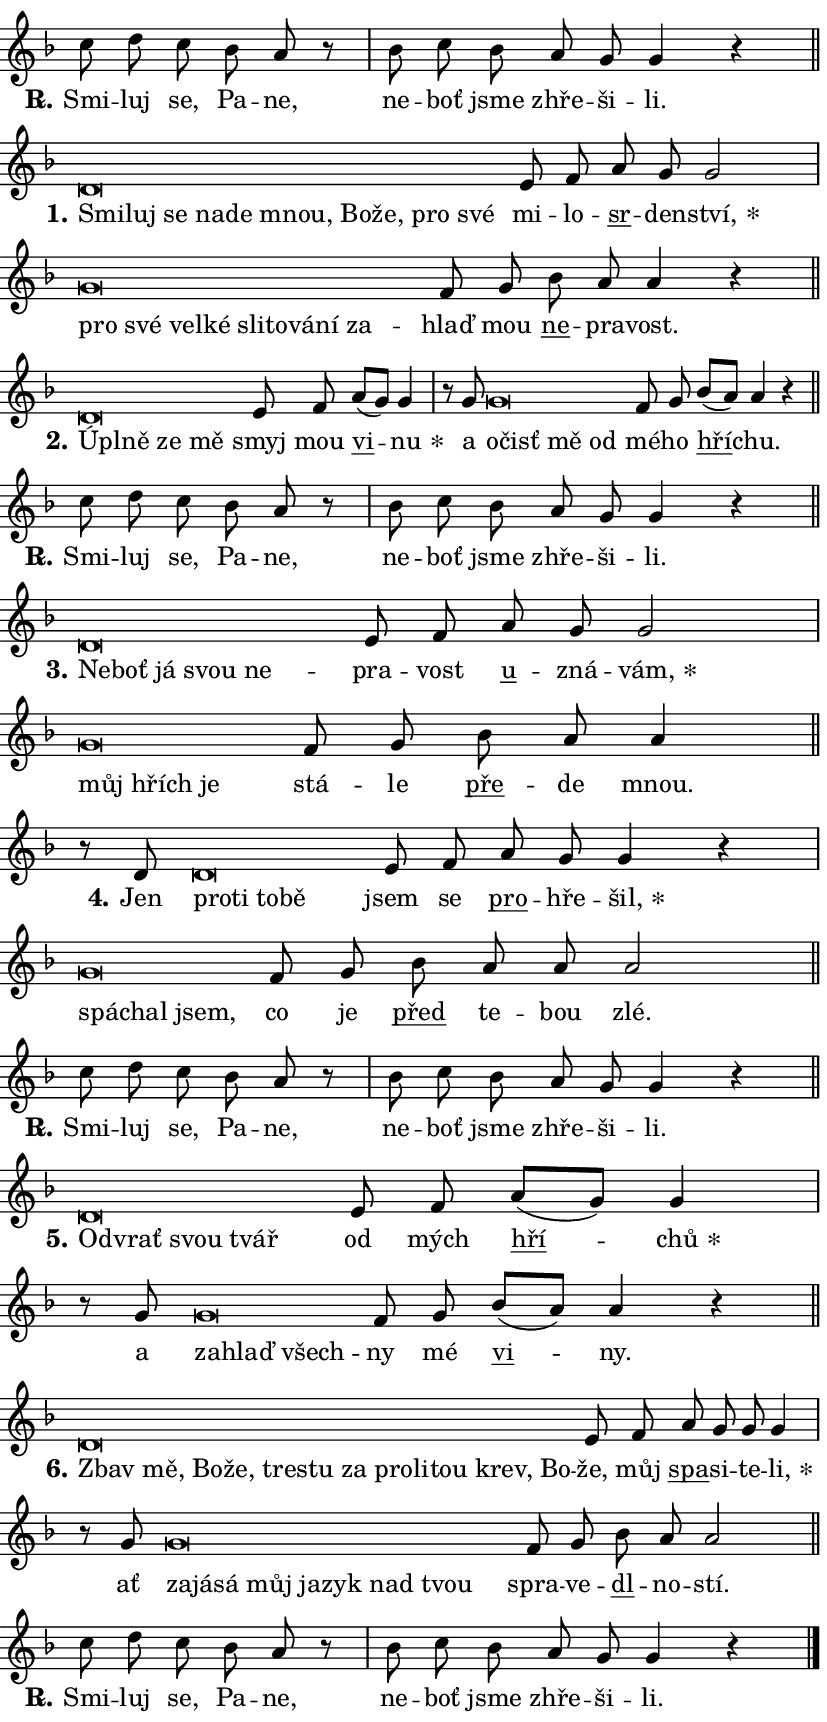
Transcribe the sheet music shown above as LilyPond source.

\version "2.24.0"
\header { tagline = "" }
\paper {
  indent = 0\cm
  top-margin = 0\cm
  right-margin = 0.13\cm % to fit lyric hyphens
  bottom-margin = 0\cm
  left-margin = 0\cm
  paper-width = 14\cm
  page-breaking = #ly:one-page-breaking
  system-system-spacing.basic-distance = #11
  score-system-spacing.basic-distance = #11
  ragged-last = ##f
}


%% Author: Thomas Morley
%% https://lists.gnu.org/archive/html/lilypond-user/2020-05/msg00002.html
#(define (line-position grob)
"Returns position of @var[grob} in current system:
   @code{'start}, if at first time-step
   @code{'end}, if at last time-step
   @code{'middle} otherwise
"
  (let* ((col (ly:item-get-column grob))
         (ln (ly:grob-object col 'left-neighbor))
         (rn (ly:grob-object col 'right-neighbor))
         (col-to-check-left (if (ly:grob? ln) ln col))
         (col-to-check-right (if (ly:grob? rn) rn col))
         (break-dir-left
           (and
             (ly:grob-property col-to-check-left 'non-musical #f)
             (ly:item-break-dir col-to-check-left)))
         (break-dir-right
           (and
             (ly:grob-property col-to-check-right 'non-musical #f)
             (ly:item-break-dir col-to-check-right))))
        (cond ((eqv? 1 break-dir-left) 'start)
              ((eqv? -1 break-dir-right) 'end)
              (else 'middle))))

#(define (tranparent-at-line-position vctor)
  (lambda (grob)
  "Relying on @code{line-position} select the relevant enry from @var{vctor}.
Used to determine transparency,"
    (case (line-position grob)
      ((end) (not (vector-ref vctor 0)))
      ((middle) (not (vector-ref vctor 1)))
      ((start) (not (vector-ref vctor 2))))))

noteHeadBreakVisibility =
#(define-music-function (break-visibility)(vector?)
"Makes @code{NoteHead}s transparent relying on @var{break-visibility}"
#{
  \override NoteHead.transparent =
    #(tranparent-at-line-position break-visibility)
#})

#(define delete-ledgers-for-transparent-note-heads
  (lambda (grob)
    "Reads whether a @code{NoteHead} is transparent.
If so this @code{NoteHead} is removed from @code{'note-heads} from
@var{grob}, which is supposed to be @code{LedgerLineSpanner}.
As a result ledgers are not printed for this @code{NoteHead}"
    (let* ((nhds-array (ly:grob-object grob 'note-heads))
           (nhds-list
             (if (ly:grob-array? nhds-array)
                 (ly:grob-array->list nhds-array)
                 '()))
           ;; Relies on the transparent-property being done before
           ;; Staff.LedgerLineSpanner.after-line-breaking is executed.
           ;; This is fragile ...
           (to-keep
             (remove
               (lambda (nhd)
                 (ly:grob-property nhd 'transparent #f))
               nhds-list)))
      ;; TODO find a better method to iterate over grob-arrays, similiar
      ;; to filter/remove etc for lists
      ;; For now rebuilt from scratch
      (set! (ly:grob-object grob 'note-heads)  '())
      (for-each
        (lambda (nhd)
          (ly:pointer-group-interface::add-grob grob 'note-heads nhd))
        to-keep))))

squashNotes = {
  \override NoteHead.X-extent = #'(-0.2 . 0.2)
  \override NoteHead.Y-extent = #'(-0.75 . 0)
  \override NoteHead.stencil =
    #(lambda (grob)
       (let ((pos (ly:grob-property grob 'staff-position)))
         (begin
           (if (< pos -7) (display "ERROR: Lower brevis then expected\n") (display ""))
           (if (<= pos -6) ly:text-interface::print ly:note-head::print))))
}
unSquashNotes = {
  \revert NoteHead.X-extent
  \revert NoteHead.Y-extent
  \revert NoteHead.stencil
}

hideNotes = \noteHeadBreakVisibility #begin-of-line-visible
unHideNotes = \noteHeadBreakVisibility #all-visible

% work-around for resetting accidentals
% https://lilypond.org/doc/v2.23/Documentation/notation/displaying-rhythms#unmetered-music
cadenzaMeasure = {
  \cadenzaOff
  \partial 1024 s1024
  \cadenzaOn
}

#(define-markup-command (accent layout props text) (markup?)
  "Underline accented syllable"
  (interpret-markup layout props
    #{\markup \override #'(offset . 4.3) \underline { #text }#}))

responsum = \markup \concat {
  "R" \hspace #-1.05 \path #0.1 #'((moveto 0 0.07) (lineto 0.9 0.8)) \hspace #0.05 "."
}

spaceSize = #0.6828661417322834 % exact space size for TeX Gyre Schola

\layout {
  \context {
    \Staff
    \remove "Time_signature_engraver"
    \override LedgerLineSpanner.after-line-breaking = #delete-ledgers-for-transparent-note-heads
  }
  \context {
    \Lyrics {
      \override LyricSpace.minimum-distance = \spaceSize
      \override LyricText.font-name = #"TeX Gyre Schola"
      \override LyricText.font-size = 1
      \override StanzaNumber.font-name = #"TeX Gyre Schola Bold"
      \override StanzaNumber.font-size = 1
    }
  }
  \context {
    \Score 
    \override NoteHead.text =
      #(lambda (grob) 
        (let ((pos (ly:grob-property grob 'staff-position)))
          #{\markup {
            \combine
              \halign #-0.55 \raise #(if (= pos -6) 0 0.5) \override #'(thickness . 2) \draw-line #'(3.2 . 0)
              \musicglyph "noteheads.sM1"
          }#}))
  }
}

% magnetic-lyrics.ily
%
%   written by
%     Jean Abou Samra <jean@abou-samra.fr>
%     Werner Lemberg <wl@gnu.org>
%
%   adapted by
%     Jiri Hon <jiri.hon@gmail.com>
%
% Version 2022-Apr-15

% https://www.mail-archive.com/lilypond-user@gnu.org/msg149350.html

#(define (Left_hyphen_pointer_engraver context)
   "Collect syllable-hyphen-syllable occurrences in lyrics and store
them in properties.  This engraver only looks to the left.  For
example, if the lyrics input is @code{foo -- bar}, it does the
following.

@itemize @bullet
@item
Set the @code{text} property of the @code{LyricHyphen} grob between
@q{foo} and @q{bar} to @code{foo}.

@item
Set the @code{left-hyphen} property of the @code{LyricText} grob with
text @q{foo} to the @code{LyricHyphen} grob between @q{foo} and
@q{bar}.
@end itemize

Use this auxiliary engraver in combination with the
@code{lyric-@/text::@/apply-@/magnetic-@/offset!} hook."
   (let ((hyphen #f)
         (text #f))
     (make-engraver
      (acknowledgers
       ((lyric-syllable-interface engraver grob source-engraver)
        (set! text grob)))
      (end-acknowledgers
       ((lyric-hyphen-interface engraver grob source-engraver)
        ;(when (not (grob::has-interface grob 'lyric-space-interface))
          (set! hyphen grob)));)
      ((stop-translation-timestep engraver)
       (when (and text hyphen)
         (ly:grob-set-object! text 'left-hyphen hyphen))
       (set! text #f)
       (set! hyphen #f)))))

#(define (lyric-text::apply-magnetic-offset! grob)
   "If the space between two syllables is less than the value in
property @code{LyricText@/.details@/.squash-threshold}, move the right
syllable to the left so that it gets concatenated with the left
syllable.

Use this function as a hook for
@code{LyricText@/.after-@/line-@/breaking} if the
@code{Left_@/hyphen_@/pointer_@/engraver} is active."
   (let ((hyphen (ly:grob-object grob 'left-hyphen #f)))
     (when hyphen
       (let ((left-text (ly:spanner-bound hyphen LEFT)))
         (when (grob::has-interface left-text 'lyric-syllable-interface)
           (let* ((common (ly:grob-common-refpoint grob left-text X))
                  (this-x-ext (ly:grob-extent grob common X))
                  (left-x-ext
                   (begin
                     ;; Trigger magnetism for left-text.
                     (ly:grob-property left-text 'after-line-breaking)
                     (ly:grob-extent left-text common X)))
                  ;; `delta` is the gap width between two syllables.
                  (delta (- (interval-start this-x-ext)
                            (interval-end left-x-ext)))
                  (details (ly:grob-property grob 'details))
                  (threshold (assoc-get 'squash-threshold details 0.2)))
             (when (< delta threshold)
               (let* (;; We have to manipulate the input text so that
                      ;; ligatures crossing syllable boundaries are not
                      ;; disabled.  For languages based on the Latin
                      ;; script this is essentially a beautification.
                      ;; However, for non-Western scripts it can be a
                      ;; necessity.
                      (lt (ly:grob-property left-text 'text))
                      (rt (ly:grob-property grob 'text))
                      (is-space (grob::has-interface hyphen 'lyric-space-interface))
                      (space (if is-space " " ""))
                      (extra-delta (if is-space spaceSize 0))
                      ;; Append new syllable.
                      (ltrt-space (if (and (string? lt) (string? rt))
                                (string-append lt space rt)
                                (make-concat-markup (list lt space rt))))
                      ;; Right-align `ltrt` to the right side.
                      (ltrt-space-markup (grob-interpret-markup
                               grob
                               (make-translate-markup
                                (cons (interval-length this-x-ext) 0)
                                (make-right-align-markup ltrt-space)))))
                 (begin
                   ;; Don't print `left-text`.
                   (ly:grob-set-property! left-text 'stencil #f)
                   ;; Set text and stencil (which holds all collected
                   ;; syllables so far) and shift it to the left.
                   (ly:grob-set-property! grob 'text ltrt-space)
                   (ly:grob-set-property! grob 'stencil ltrt-space-markup)
                   (ly:grob-translate-axis! grob (- (- delta extra-delta)) X))))))))))


#(define (lyric-hyphen::displace-bounds-first grob)
   ;; Make very sure this callback isn't triggered too early.
   (let ((left (ly:spanner-bound grob LEFT))
         (right (ly:spanner-bound grob RIGHT)))
     (ly:grob-property left 'after-line-breaking)
     (ly:grob-property right 'after-line-breaking)
     (ly:lyric-hyphen::print grob)))

squashThreshold = #0.4

\layout {
  \context {
    \Lyrics
    \consists #Left_hyphen_pointer_engraver
    \override LyricText.after-line-breaking =
      #lyric-text::apply-magnetic-offset!
    \override LyricHyphen.stencil = #lyric-hyphen::displace-bounds-first
    \override LyricText.details.squash-threshold = \squashThreshold
    \override LyricHyphen.minimum-distance = 0
    \override LyricHyphen.minimum-length = \squashThreshold
  }
}

squashText = \override LyricText.details.squash-threshold = 9999
unSquashText = \override LyricText.details.squash-threshold = \squashThreshold

leftText = \override LyricText.self-alignment-X = #LEFT
unLeftText = \revert LyricText.self-alignment-X

starOffset = #(lambda (grob) 
                (let ((x_offset (ly:self-alignment-interface::aligned-on-x-parent grob)))
                  (if (= x_offset 0) 0 (+ x_offset 1.2))))

star = #(define-music-function (syllable)(string?)
"Append star separator at the end of a syllable"
#{
  \once \override LyricText.X-offset = #starOffset
  \lyricmode { \markup {
    #syllable
    \override #'((font-name . "TeX Gyre Schola Bold")) \hspace #0.2 \lower #0.65 \larger "*"
  } }
#})

starAccent = #(define-music-function (syllable)(string?)
"Append star separator at the end of a syllable and make accent"
#{
  \once \override LyricText.X-offset = #starOffset
  \lyricmode { \markup {
    \accent #syllable
    \override #'((font-name . "TeX Gyre Schola Bold")) \hspace #0.2 \lower #0.65 \larger "*"
  } }
#})

breath = #(define-music-function (syllable)(string?)
"Append breathing indicator at the end of a syllable"
#{
  \lyricmode { \markup { #syllable "+" } }
#})

optionalBreath = #(define-music-function (syllable)(string?)
"Append optional breathing indicator at the end of a syllable"
#{
  \lyricmode { \markup { #syllable "(+)" } }
#})


\score {
    <<
        \new Voice = "melody" { \cadenzaOn \key f \major \relative { c''8 d c bes a r \cadenzaMeasure \bar "|" bes c bes \bar "" a g g4 r \cadenzaMeasure \bar "||" \break } }
        \new Lyrics \lyricsto "melody" { \lyricmode { \set stanza = \responsum
Smi -- luj se, Pa -- ne, ne -- boť jsme zhře -- ši -- li. } }
    >>
    \layout {}
}

\score {
    <<
        \new Voice = "melody" { \cadenzaOn \key f \major \relative { \squashNotes d'\breve*1/16 \hideNotes \breve*1/16 \bar "" \breve*1/16 \bar "" \breve*1/16 \bar "" \breve*1/16 \bar "" \breve*1/16 \bar "" \breve*1/16 \bar "" \breve*1/16 \bar "" \breve*1/16 \breve*1/16 \bar "" \unHideNotes \unSquashNotes e8 f \bar "" a g g2 \cadenzaMeasure \bar "|" \squashNotes g\breve*1/16 \hideNotes \breve*1/16 \bar "" \breve*1/16 \bar "" \breve*1/16 \bar "" \breve*1/16 \bar "" \breve*1/16 \bar "" \breve*1/16 \bar "" \breve*1/16 \breve*1/16 \bar "" \unHideNotes \unSquashNotes f8 g \bar "" bes a a4 r \cadenzaMeasure \bar "||" \break } }
        \new Lyrics \lyricsto "melody" { \lyricmode { \set stanza = "1."
\leftText Smi -- \squashText luj se na -- de mnou, Bo -- že, pro své \unLeftText \unSquashText mi -- lo -- \markup \accent sr -- den -- \star ství, \leftText pro \squashText své vel -- ké sli -- to -- vá -- ní za -- \unLeftText \unSquashText hlaď mou \markup \accent ne -- pra -- vost. } }
    >>
    \layout {}
}

\score {
    <<
        \new Voice = "melody" { \cadenzaOn \key f \major \relative { \squashNotes d'\breve*1/16 \hideNotes \breve*1/16 \bar "" \breve*1/16 \breve*1/16 \bar "" \unHideNotes \unSquashNotes e8 f \bar "" a[( g)] g4 \cadenzaMeasure \bar "|" r8 g8 \squashNotes g\breve*1/16 \hideNotes \breve*1/16 \bar "" \breve*1/16 \breve*1/16 \bar "" \unHideNotes \unSquashNotes f8 g \bar "" bes[( a)] a4 r \cadenzaMeasure \bar "||" \break } }
        \new Lyrics \lyricsto "melody" { \lyricmode { \set stanza = "2."
\leftText Úpl -- \squashText ně ze mě \unLeftText \unSquashText smyj mou \markup \accent vi -- \star nu a \leftText o -- \squashText čisť mě od \unLeftText \unSquashText mé -- ho \markup \accent hří -- chu. } }
    >>
    \layout {}
}

\score {
    <<
        \new Voice = "melody" { \cadenzaOn \key f \major \relative { c''8 d c bes a r \cadenzaMeasure \bar "|" bes c bes \bar "" a g g4 r \cadenzaMeasure \bar "||" \break } }
        \new Lyrics \lyricsto "melody" { \lyricmode { \set stanza = \responsum
Smi -- luj se, Pa -- ne, ne -- boť jsme zhře -- ši -- li. } }
    >>
    \layout {}
}

\score {
    <<
        \new Voice = "melody" { \cadenzaOn \key f \major \relative { \squashNotes d'\breve*1/16 \hideNotes \breve*1/16 \bar "" \breve*1/16 \bar "" \breve*1/16 \breve*1/16 \bar "" \unHideNotes \unSquashNotes e8 f \bar "" a g g2 \cadenzaMeasure \bar "|" \squashNotes g\breve*1/16 \hideNotes \breve*1/16 \breve*1/16 \bar "" \unHideNotes \unSquashNotes f8 g \bar "" bes a a4 \cadenzaMeasure \bar "||" \break } }
        \new Lyrics \lyricsto "melody" { \lyricmode { \set stanza = "3."
\leftText Ne -- \squashText boť já svou ne -- \unLeftText \unSquashText pra -- vost \markup \accent u -- zná -- \star vám, \leftText můj \squashText hřích je \unLeftText \unSquashText stá -- le \markup \accent pře -- de mnou. } }
    >>
    \layout {}
}

\score {
    <<
        \new Voice = "melody" { \cadenzaOn \key f \major \relative { r8 d'8 \squashNotes d\breve*1/16 \hideNotes \breve*1/16 \bar "" \breve*1/16 \breve*1/16 \bar "" \unHideNotes \unSquashNotes e8 f \bar "" a g g4 r \cadenzaMeasure \bar "|" \squashNotes g\breve*1/16 \hideNotes \breve*1/16 \breve*1/16 \bar "" \unHideNotes \unSquashNotes f8 g \bar "" bes a a a2 \cadenzaMeasure \bar "||" \break } }
        \new Lyrics \lyricsto "melody" { \lyricmode { \set stanza = "4."
Jen \leftText pro -- \squashText ti to -- bě \unLeftText \unSquashText jsem se \markup \accent pro -- hře -- \star šil, \leftText spá -- \squashText chal jsem, \unLeftText \unSquashText co je \markup \accent před te -- bou zlé. } }
    >>
    \layout {}
}

\score {
    <<
        \new Voice = "melody" { \cadenzaOn \key f \major \relative { c''8 d c bes a r \cadenzaMeasure \bar "|" bes c bes \bar "" a g g4 r \cadenzaMeasure \bar "||" \break } }
        \new Lyrics \lyricsto "melody" { \lyricmode { \set stanza = \responsum
Smi -- luj se, Pa -- ne, ne -- boť jsme zhře -- ši -- li. } }
    >>
    \layout {}
}

\score {
    <<
        \new Voice = "melody" { \cadenzaOn \key f \major \relative { \squashNotes d'\breve*1/16 \hideNotes \breve*1/16 \bar "" \breve*1/16 \breve*1/16 \bar "" \unHideNotes \unSquashNotes e8 f \bar "" a[( g)] g4 \cadenzaMeasure \bar "|" r8 g8 \squashNotes g\breve*1/16 \hideNotes \breve*1/16 \breve*1/16 \bar "" \unHideNotes \unSquashNotes f8 g \bar "" bes[( a)] a4 r \cadenzaMeasure \bar "||" \break } }
        \new Lyrics \lyricsto "melody" { \lyricmode { \set stanza = "5."
\leftText Od -- \squashText vrať svou tvář \unLeftText \unSquashText od mých \markup \accent hří -- \star chů a \leftText za -- \squashText hlaď všech -- \unLeftText \unSquashText ny mé \markup \accent vi -- ny. } }
    >>
    \layout {}
}

\score {
    <<
        \new Voice = "melody" { \cadenzaOn \key f \major \relative { \squashNotes d'\breve*1/16 \hideNotes \breve*1/16 \bar "" \breve*1/16 \bar "" \breve*1/16 \bar "" \breve*1/16 \bar "" \breve*1/16 \bar "" \breve*1/16 \bar "" \breve*1/16 \bar "" \breve*1/16 \bar "" \breve*1/16 \bar "" \breve*1/16 \breve*1/16 \bar "" \unHideNotes \unSquashNotes e8 f \bar "" a g g g4 \cadenzaMeasure \bar "|" r8 g8 \squashNotes g\breve*1/16 \hideNotes \breve*1/16 \bar "" \breve*1/16 \bar "" \breve*1/16 \bar "" \breve*1/16 \bar "" \breve*1/16 \bar "" \breve*1/16 \breve*1/16 \bar "" \unHideNotes \unSquashNotes f8 g \bar "" bes a a2 \cadenzaMeasure \bar "||" \break } }
        \new Lyrics \lyricsto "melody" { \lyricmode { \set stanza = "6."
\leftText Zbav \squashText mě, Bo -- že, tre -- stu za pro -- li -- tou krev, Bo -- \unLeftText \unSquashText že, můj \markup \accent spa -- si -- te -- \star li, ať \leftText za -- \squashText já -- sá můj ja -- zyk nad tvou \unLeftText \unSquashText spra -- ve -- \markup \accent dl -- no -- stí. } }
    >>
    \layout {}
}

\score {
    <<
        \new Voice = "melody" { \cadenzaOn \key f \major \relative { c''8 d c bes a r \cadenzaMeasure \bar "|" bes c bes \bar "" a g g4 r \cadenzaMeasure \bar "||" \break } \bar "|." }
        \new Lyrics \lyricsto "melody" { \lyricmode { \set stanza = \responsum
Smi -- luj se, Pa -- ne, ne -- boť jsme zhře -- ši -- li. } }
    >>
    \layout {}
}
